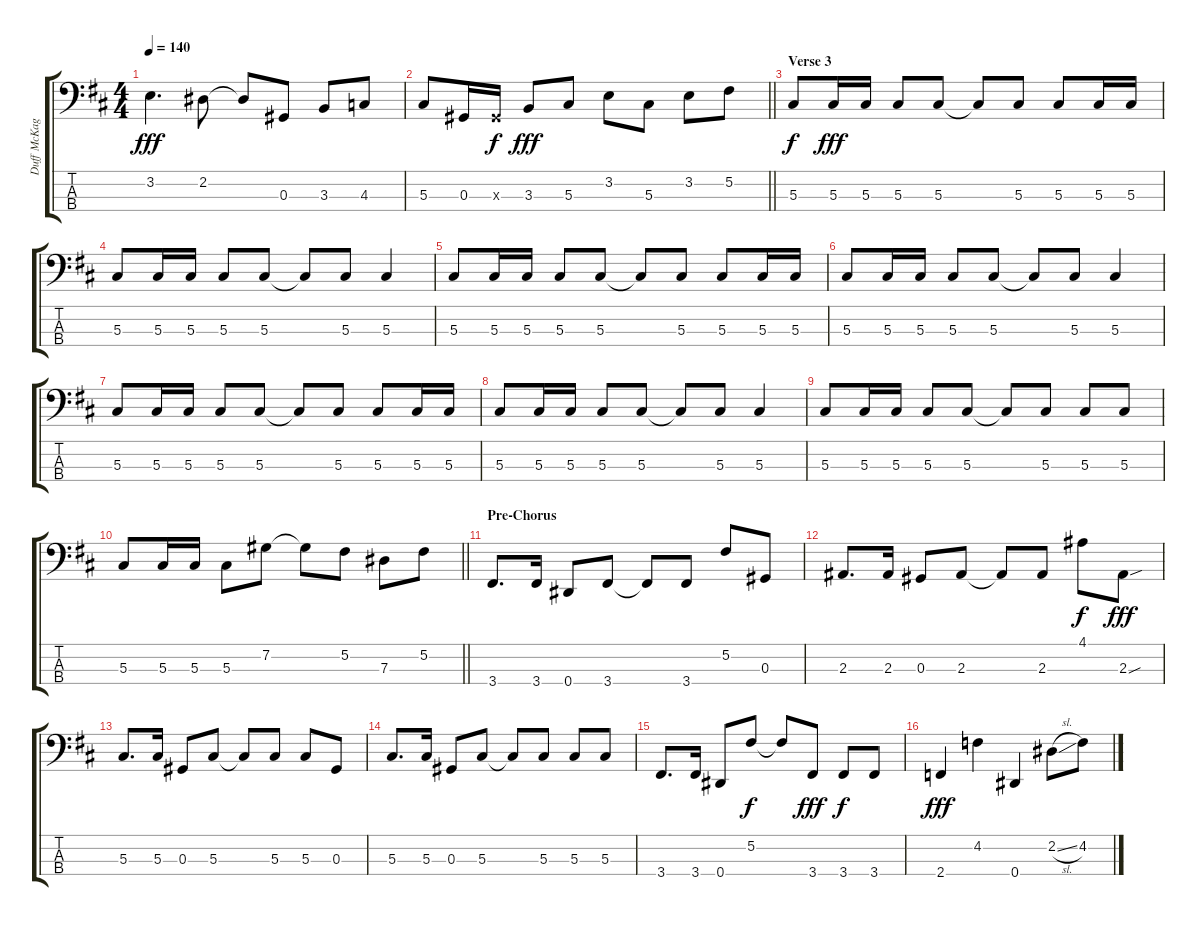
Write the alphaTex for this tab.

\track ("Duff McKagan - Bass" "Duff McKag") {instrument electricbasspick}
\staff {score tabs}
\tuning (Gb2 Db2 Ab1 Eb1) {hide}
\ts (4 4)
\tempo 140
\clef f4
\ks d
3.2.4{d dy fff} 2.2.8 2.2{t}.8 0.3.8 3.3.8 4.3.8 |
\barLineRight lightlight
5.3.8 0.3.16 0.3{x}.16{dy f} 3.3.8{dy fff} 5.3.8 3.2.8 5.3.8 3.2.8 5.2.8 |
\section ("" "Verse 3")
5.3.8{dy f} 5.3.16{dy fff} 5.3.16 5.3.8 5.3.8 5.3{t}.8 5.3.8 5.3.8 5.3.16 5.3.16 |
5.3.8 5.3.16 5.3.16 5.3.8 5.3.8 5.3{t}.8 5.3.8 5.3.4 |
5.3.8 5.3.16 5.3.16 5.3.8 5.3.8 5.3{t}.8 5.3.8 5.3.8 5.3.16 5.3.16 |
5.3.8 5.3.16 5.3.16 5.3.8 5.3.8 5.3{t}.8 5.3.8 5.3.4 |
5.3.8 5.3.16 5.3.16 5.3.8 5.3.8 5.3{t}.8 5.3.8 5.3.8 5.3.16 5.3.16 |
5.3.8 5.3.16 5.3.16 5.3.8 5.3.8 5.3{t}.8 5.3.8 5.3.4 |
5.3.8 5.3.16 5.3.16 5.3.8 5.3.8 5.3{t}.8 5.3.8 5.3.8 5.3.8 |
\barLineRight lightlight
5.3.8 5.3.16 5.3.16 5.3.8 7.2.8 7.2{t}.8 5.2.8 7.3.8 5.2.8 |
\section ("" "Pre-Chorus")
3.4.8{d} 3.4.16 0.4.8 3.4.8 3.4{t}.8 3.4.8 5.2.8 0.3.8 |
2.3.8{d} 2.3.16 0.3.8 2.3.8 2.3{t}.8 2.3.8 4.1.8{dy f} 2.3{sou}.8{dy fff} |
5.3.8{d} 5.3.16 0.3.8 5.3.8 5.3{t}.8 5.3.8 5.3.8 0.3.8 |
5.3.8{d} 5.3.16 0.3.8 5.3.8 5.3{t}.8 5.3.8 5.3.8 5.3.8 |
3.4.8{d} 3.4.16 0.4.8 5.2.8{dy f} 5.2{t}.8 3.4.8{dy fff} 3.4.8{dy f} 3.4.8 |
2.4.4{dy fff} 4.2.4 0.4.4 2.2{sl}.8 4.2.8
